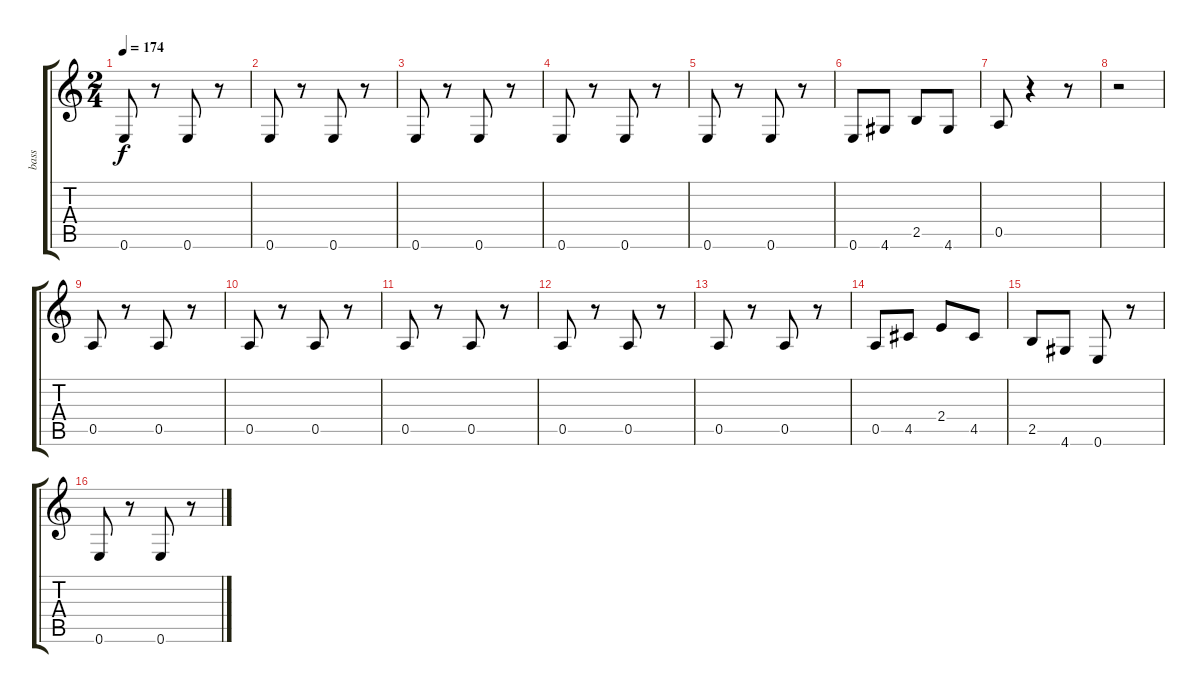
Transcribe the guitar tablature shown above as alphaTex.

\track ("bass" "bass") {instrument electricbassfinger}
\staff {score tabs}
\tuning (E4 B3 G3 D3 A2 E2) {hide}
\ts (2 4)
\tempo 174
\clef g2
\ks c
0.6.8{dy f} r.8 0.6.8 r.8 |
0.6.8 r.8 0.6.8 r.8 |
0.6.8 r.8 0.6.8 r.8 |
0.6.8 r.8 0.6.8 r.8 |
0.6.8 r.8 0.6.8 r.8 |
0.6.8 4.6.8 2.5.8 4.6.8 |
0.5.8 r.4 r.8 |
r.2 |
0.5.8 r.8 0.5.8 r.8 |
0.5.8 r.8 0.5.8 r.8 |
0.5.8 r.8 0.5.8 r.8 |
0.5.8 r.8 0.5.8 r.8 |
0.5.8 r.8 0.5.8 r.8 |
0.5.8 4.5.8 2.4.8 4.5.8 |
2.5.8 4.6.8 0.6.8 r.8 |
0.6.8 r.8 0.6.8 r.8
